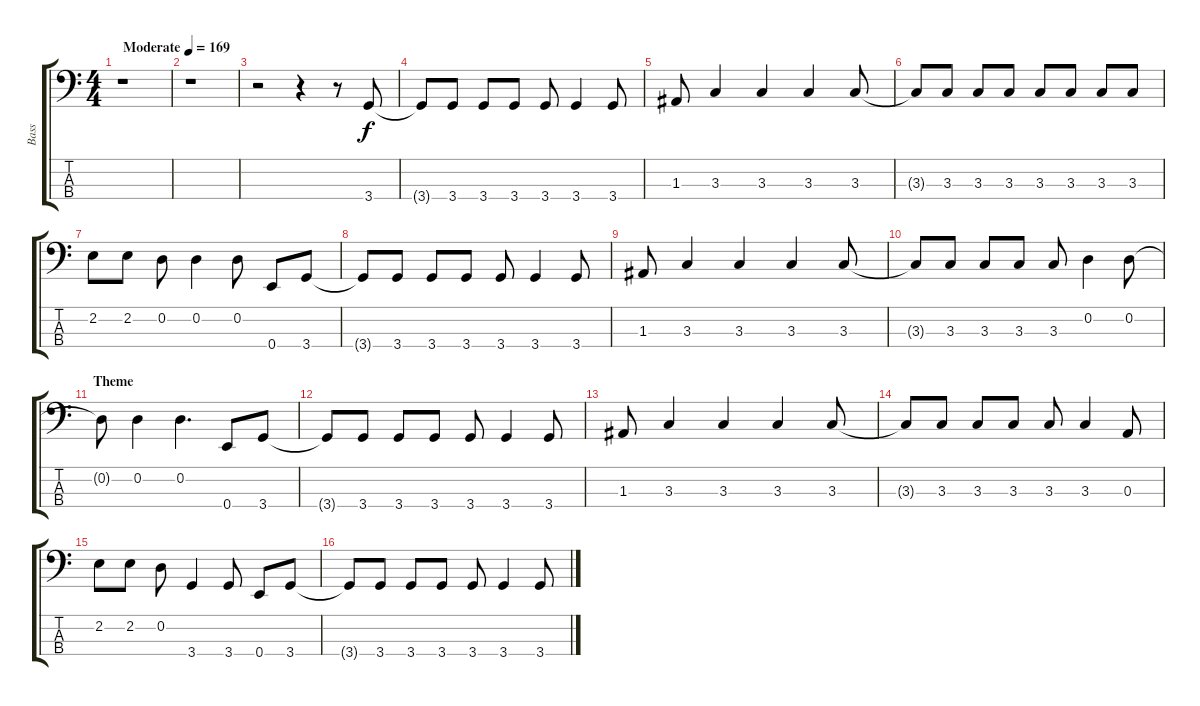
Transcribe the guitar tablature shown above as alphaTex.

\track ("Bass" "Bass") {instrument fretlessbass}
\staff {score tabs}
\tuning (G2 D2 A1 E1) {hide}
\ts (4 4)
\tempo (169 "Moderate")
\clef f4
\ks c
r.1{dy f instrument fretlessbass} |
r.1 |
r.2 r.4 r.8 3.4.8 |
3.4{t}.8 3.4.8 3.4.8 3.4.8 3.4.8 3.4.4 3.4.8 |
1.3.8 3.3.4 3.3.4 3.3.4 3.3.8 |
3.3{t}.8 3.3.8 3.3.8 3.3.8 3.3.8 3.3.8 3.3.8 3.3.8 |
2.2.8 2.2.8 0.2.8 0.2.4 0.2.8 0.4.8 3.4.8 |
3.4{t}.8 3.4.8 3.4.8 3.4.8 3.4.8 3.4.4 3.4.8 |
1.3.8 3.3.4 3.3.4 3.3.4 3.3.8 |
3.3{t}.8 3.3.8 3.3.8 3.3.8 3.3.8 0.2.4 0.2.8 |
\section ("" "Theme")
0.2{t}.8 0.2.4 0.2.4{d} 0.4.8 3.4.8 |
3.4{t}.8 3.4.8 3.4.8 3.4.8 3.4.8 3.4.4 3.4.8 |
1.3.8 3.3.4 3.3.4 3.3.4 3.3.8 |
3.3{t}.8 3.3.8 3.3.8 3.3.8 3.3.8 3.3.4 0.3.8 |
2.2.8 2.2.8 0.2.8 3.4.4 3.4.8 0.4.8 3.4.8 |
3.4{t}.8 3.4.8 3.4.8 3.4.8 3.4.8 3.4.4 3.4.8
